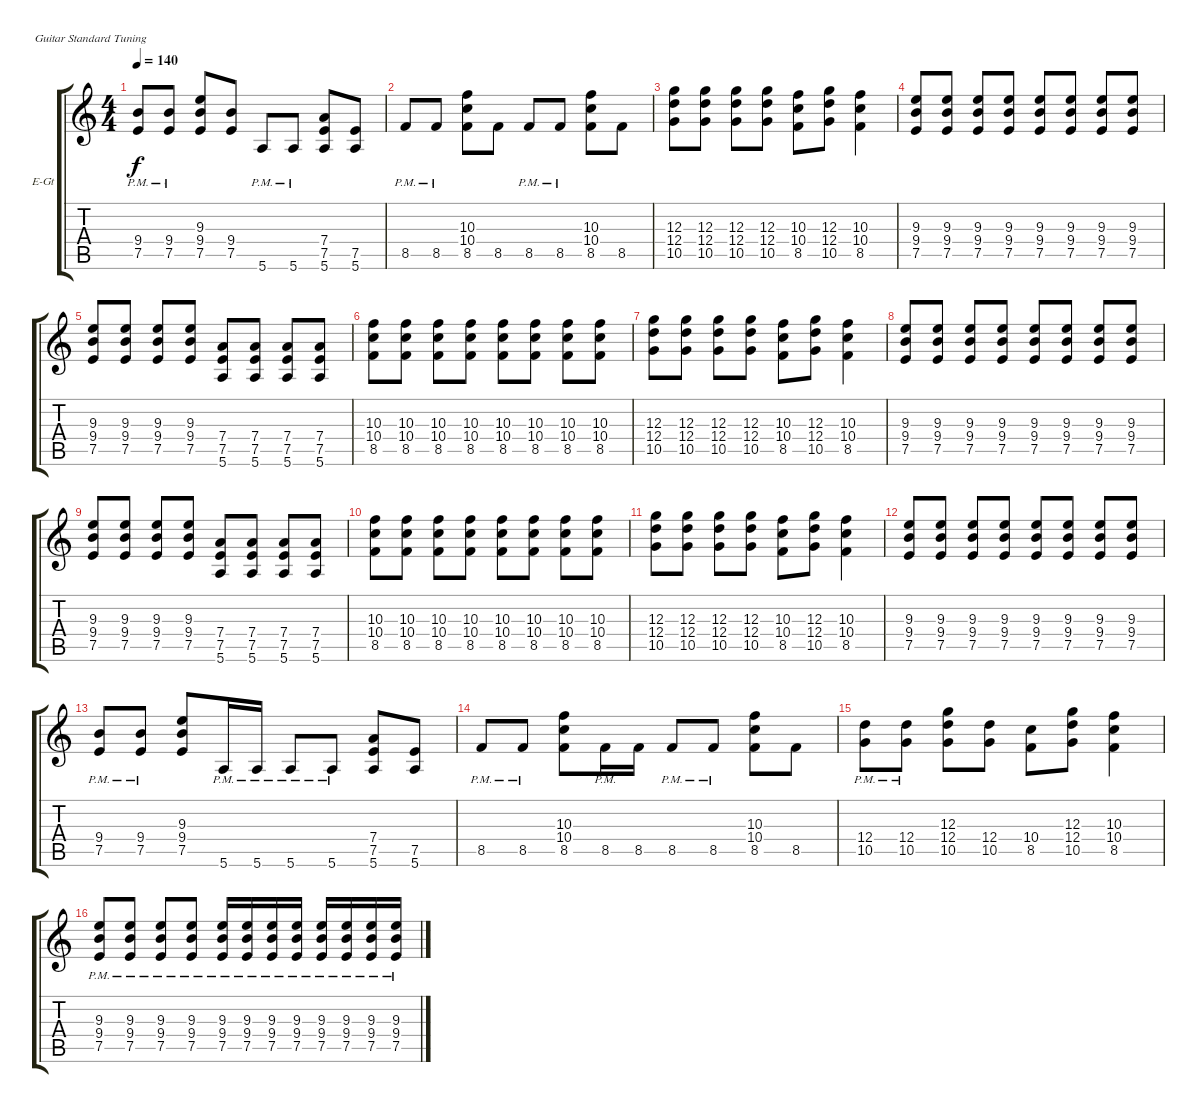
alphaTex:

\bracketExtendMode groupsimilarinstruments
\firstSystemTrackNameOrientation horizontal
\otherSystemsTrackNameOrientation horizontal
\track ("Spor 1" "E-Gt") {instrument distortionguitar}
\staff {score tabs}
\tuning (E4 B3 G3 D3 A2 E2)
\ts (4 4)
\tempo 140
\clef g2
\ks c
(9.4{pm} 7.5{pm}).8{dy f} (9.4{pm} 7.5{pm}).8 (9.3 9.4 7.5).8 (9.4 7.5).8 5.6{pm}.8 5.6{pm}.8 (7.4 7.5 5.6).8 (7.5 5.6).8 |
8.5{pm}.8 8.5{pm}.8 (10.3 10.4 8.5).8 8.5.8 8.5{pm}.8 8.5{pm}.8 (10.3 10.4 8.5).8 8.5.8 |
(12.4 10.5 12.3).8 (12.4 10.5 12.3).8 (12.3 12.4 10.5).8 (12.4 10.5 12.3).8 (10.4 8.5 10.3).8 (12.3 12.4 10.5).8 (10.3 10.4 8.5).4 |
(9.3 9.4 7.5).8 (9.3 9.4 7.5).8 (9.3 9.4 7.5).8 (9.3 9.4 7.5).8 (9.3 9.4 7.5).8 (9.3 9.4 7.5).8 (9.3 9.4 7.5).8 (9.3 9.4 7.5).8 |
(9.3 9.4 7.5).8 (9.3 9.4 7.5).8 (9.3 9.4 7.5).8 (9.3 9.4 7.5).8 (7.4 7.5 5.6).8 (7.4 7.5 5.6).8 (7.4 7.5 5.6).8 (7.4 7.5 5.6).8 |
(10.3 10.4 8.5).8 (10.3 10.4 8.5).8 (10.3 10.4 8.5).8 (10.3 10.4 8.5).8 (10.3 10.4 8.5).8 (10.3 10.4 8.5).8 (10.3 10.4 8.5).8 (10.3 10.4 8.5).8 |
(12.3 12.4 10.5).8 (12.3 12.4 10.5).8 (12.3 12.4 10.5).8 (12.3 12.4 10.5).8 (10.3 10.4 8.5).8 (12.3 12.4 10.5).8 (10.3 10.4 8.5).4 |
(9.3 9.4 7.5).8 (9.3 9.4 7.5).8 (9.3 9.4 7.5).8 (9.3 9.4 7.5).8 (9.3 9.4 7.5).8 (9.3 9.4 7.5).8 (9.3 9.4 7.5).8 (9.3 9.4 7.5).8 |
(9.3 9.4 7.5).8 (9.3 9.4 7.5).8 (9.3 9.4 7.5).8 (9.3 9.4 7.5).8 (7.4 7.5 5.6).8 (7.4 7.5 5.6).8 (7.4 7.5 5.6).8 (7.4 7.5 5.6).8 |
(10.3 10.4 8.5).8 (10.3 10.4 8.5).8 (10.3 10.4 8.5).8 (10.3 10.4 8.5).8 (10.3 10.4 8.5).8 (10.3 10.4 8.5).8 (10.3 10.4 8.5).8 (10.3 10.4 8.5).8 |
(12.3 12.4 10.5).8 (12.3 12.4 10.5).8 (12.3 12.4 10.5).8 (12.3 12.4 10.5).8 (10.3 10.4 8.5).8 (12.3 12.4 10.5).8 (10.3 10.4 8.5).4 |
(9.3 9.4 7.5).8 (9.3 9.4 7.5).8 (9.3 9.4 7.5).8 (9.3 9.4 7.5).8 (9.3 9.4 7.5).8 (9.3 9.4 7.5).8 (9.3 9.4 7.5).8 (9.3 9.4 7.5).8 |
(9.4{pm} 7.5{pm}).8 (9.4{pm} 7.5{pm}).8 (9.3 9.4 7.5).8 5.6{pm}.16 5.6{pm}.16 5.6{pm}.8 5.6{pm}.8 (7.4 7.5 5.6).8 (7.5 5.6).8 |
8.5{pm}.8 8.5{pm}.8 (10.3 10.4 8.5).8 8.5{pm}.16 8.5.16 8.5{pm}.8 8.5{pm}.8 (10.3 10.4 8.5).8 8.5.8 |
(12.4{pm} 10.5{pm}).8 (12.4{pm} 10.5{pm}).8 (12.3 12.4 10.5).8 (12.4 10.5).8 (10.4 8.5).8 (12.3 12.4 10.5).8 (10.3 10.4 8.5).4 |
(9.3{pm} 9.4{pm} 7.5{pm}).8 (9.3{pm} 9.4{pm} 7.5{pm}).8 (9.3{pm} 9.4{pm} 7.5{pm}).8 (9.3{pm} 9.4{pm} 7.5{pm}).8 (9.3{pm} 9.4{pm} 7.5{pm}).16 (9.3{pm} 9.4{pm} 7.5{pm}).16 (9.3{pm} 9.4{pm} 7.5{pm}).16 (9.3{pm} 9.4{pm} 7.5{pm}).16 (9.3{pm} 9.4{pm} 7.5{pm}).16 (9.3{pm} 9.4{pm} 7.5{pm}).16 (9.3{pm} 9.4{pm} 7.5{pm}).16 (9.3{pm} 9.4{pm} 7.5{pm}).16
